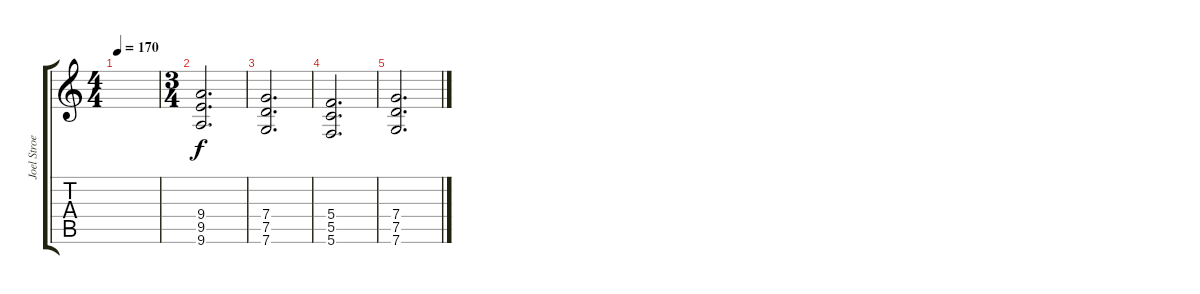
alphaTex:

\track ("Joel Stroetzel Clean" "Joel Stroe") {instrument electricguitarjazz}
\staff {score tabs}
\tuning (D4 A3 F3 C3 G2 C2) {hide}
\ts (4 4)
\tempo 170
\clef g2
\ks c
|
\ts (3 4)
(9.4 9.5 9.6).2{d} |
(7.4 7.5 7.6).2{d} |
(5.4 5.5 5.6).2{d} |
(7.4 7.5 7.6).2{d}
